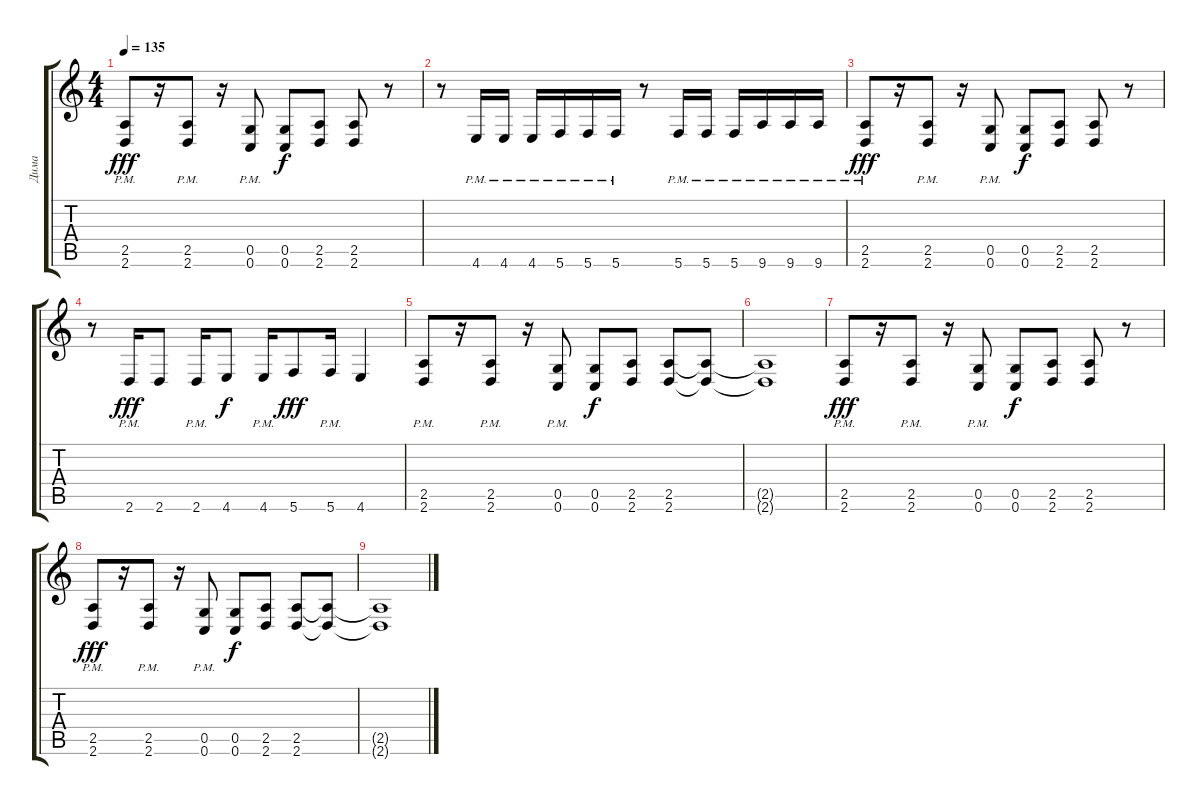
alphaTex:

\track ("Дима" "Дима") {instrument distortionguitar}
\staff {score tabs}
\tuning (D4 A3 F3 C3 G2 C2) {hide}
\ts (4 4)
\tempo 135
\clef g2
\ks c
(2.5{pm} 2.6{pm}).8{dy fff} r.16 (2.5{pm} 2.6{pm}).8 r.16 (0.5{pm} 0.6{pm}).8 (0.5 0.6).8{dy f} (2.5 2.6).8 (2.5 2.6).8 r.8 |
r.8 4.6{pm}.16 4.6{pm}.16 4.6{pm}.16 5.6{pm}.16 5.6{pm}.16 5.6{pm}.16 r.8 5.6{pm}.16 5.6{pm}.16 5.6{pm}.16 9.6{pm}.16 9.6{pm}.16 9.6{pm}.16 |
(2.5{pm} 2.6{pm}).8{dy fff} r.16 (2.5{pm} 2.6{pm}).8 r.16 (0.5{pm} 0.6{pm}).8 (0.5 0.6).8{dy f} (2.5 2.6).8 (2.5 2.6).8 r.8 |
r.8 2.6{pm}.16{dy fff} 2.6.8 2.6{pm}.16 4.6.8{dy f} 4.6{pm}.16 5.6.8{dy fff} 5.6{pm}.16 4.6.4 |
(2.5{pm} 2.6{pm}).8 r.16 (2.5{pm} 2.6{pm}).8 r.16 (0.5{pm} 0.6{pm}).8 (0.5 0.6).8{dy f} (2.5 2.6).8 (2.5 2.6).8 (2.5{t} 2.6{t}).8 |
(2.5{t} 2.6{t}).1 |
(2.5{pm} 2.6{pm}).8{dy fff} r.16 (2.5{pm} 2.6{pm}).8 r.16 (0.5{pm} 0.6{pm}).8 (0.5 0.6).8{dy f} (2.5 2.6).8 (2.5 2.6).8 r.8 |
(2.5{pm} 2.6{pm}).8{dy fff} r.16 (2.5{pm} 2.6{pm}).8 r.16 (0.5{pm} 0.6{pm}).8 (0.5 0.6).8{dy f} (2.5 2.6).8 (2.5 2.6).8 (2.5{t} 2.6{t}).8 |
(2.5{t} 2.6{t}).1
